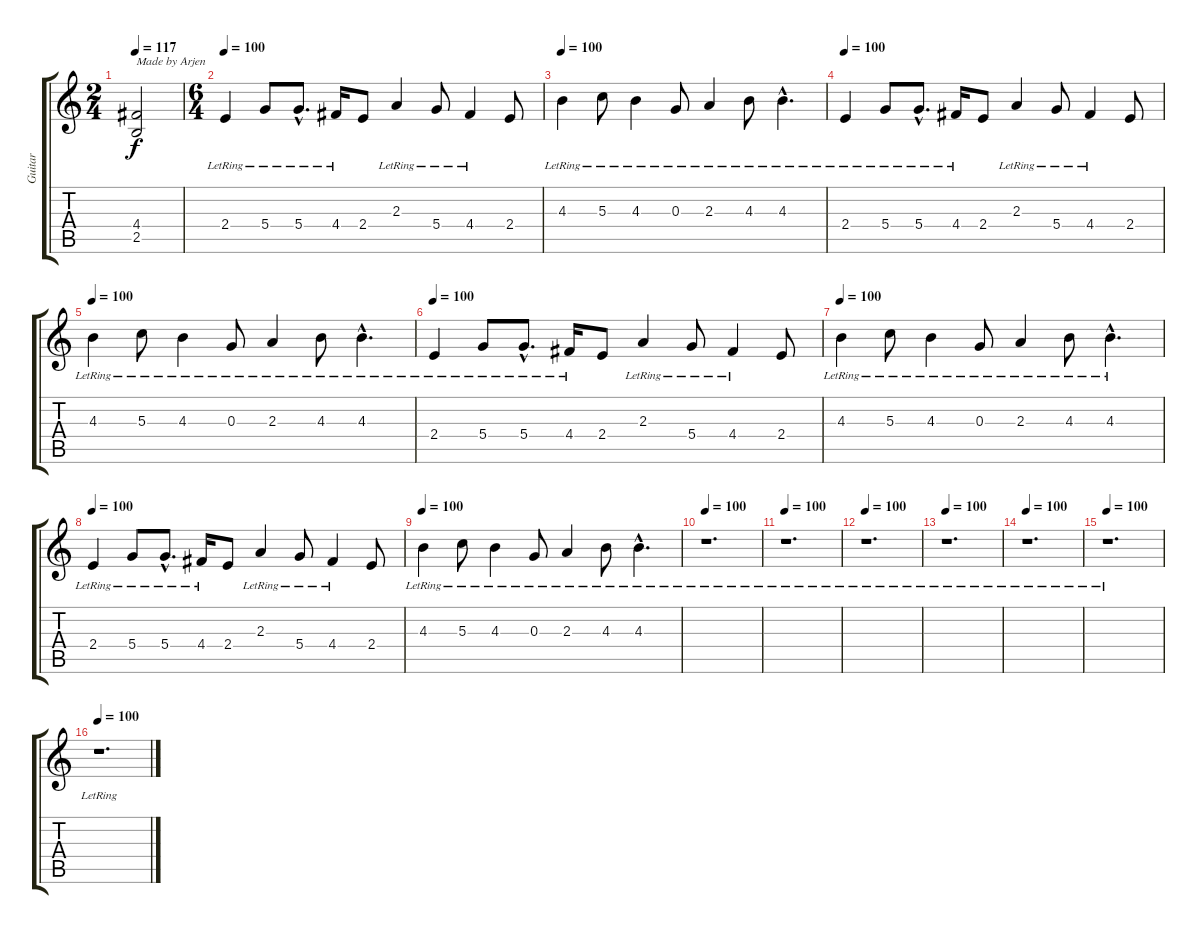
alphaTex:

\track ("Guitar" "Guitar") {instrument acousticguitarsteel}
\staff {score tabs}
\tuning (E4 B3 G3 D3 A2 E2) {hide}
\ts (2 4)
\tempo 117
\tempo 100
\tempo 117
\clef g2
\ks c
(4.4 2.5).2{txt "Made by Arjen" dy f instrument acousticguitarsteel} |
\ts (6 4)
\tempo 100
2.4{lr}.4 5.4{lr}.8 5.4{hac lr}.8{d} 4.4{lr}.16 2.4.8 2.3{lr}.4 5.4{lr}.8 4.4{lr}.4 2.4.8 |
\tempo 100
4.3{lr}.4 5.3{lr}.8 4.3{lr}.4 0.3{lr}.8 2.3{lr}.4 4.3{lr}.8 4.3{hac lr}.4{d} |
\tempo 100
2.4{lr}.4 5.4{lr}.8 5.4{hac lr}.8{d} 4.4{lr}.16 2.4.8 2.3{lr}.4 5.4{lr}.8 4.4{lr}.4 2.4.8 |
\tempo 100
4.3{lr}.4 5.3{lr}.8 4.3{lr}.4 0.3{lr}.8 2.3{lr}.4 4.3{lr}.8 4.3{hac lr}.4{d} |
\tempo 100
2.4{lr}.4 5.4{lr}.8 5.4{hac lr}.8{d} 4.4{lr}.16 2.4.8 2.3{lr}.4 5.4{lr}.8 4.4{lr}.4 2.4.8 |
\tempo 100
4.3{lr}.4 5.3{lr}.8 4.3{lr}.4 0.3{lr}.8 2.3{lr}.4 4.3{lr}.8 4.3{hac lr}.4{d} |
\tempo 100
2.4{lr}.4 5.4{lr}.8 5.4{hac lr}.8{d} 4.4{lr}.16 2.4.8 2.3{lr}.4 5.4{lr}.8 4.4{lr}.4 2.4.8 |
\tempo 100
4.3{lr}.4 5.3{lr}.8 4.3{lr}.4 0.3{lr}.8 2.3{lr}.4 4.3{lr}.8 4.3{hac lr}.4{d} |
\tempo 100
r.1{d} |
\tempo 100
r.1{d} |
\tempo 100
r.1{d} |
\tempo 100
r.1{d} |
\tempo 100
r.1{d} |
\tempo 100
r.1{d} |
\tempo 100
r.1{d}
